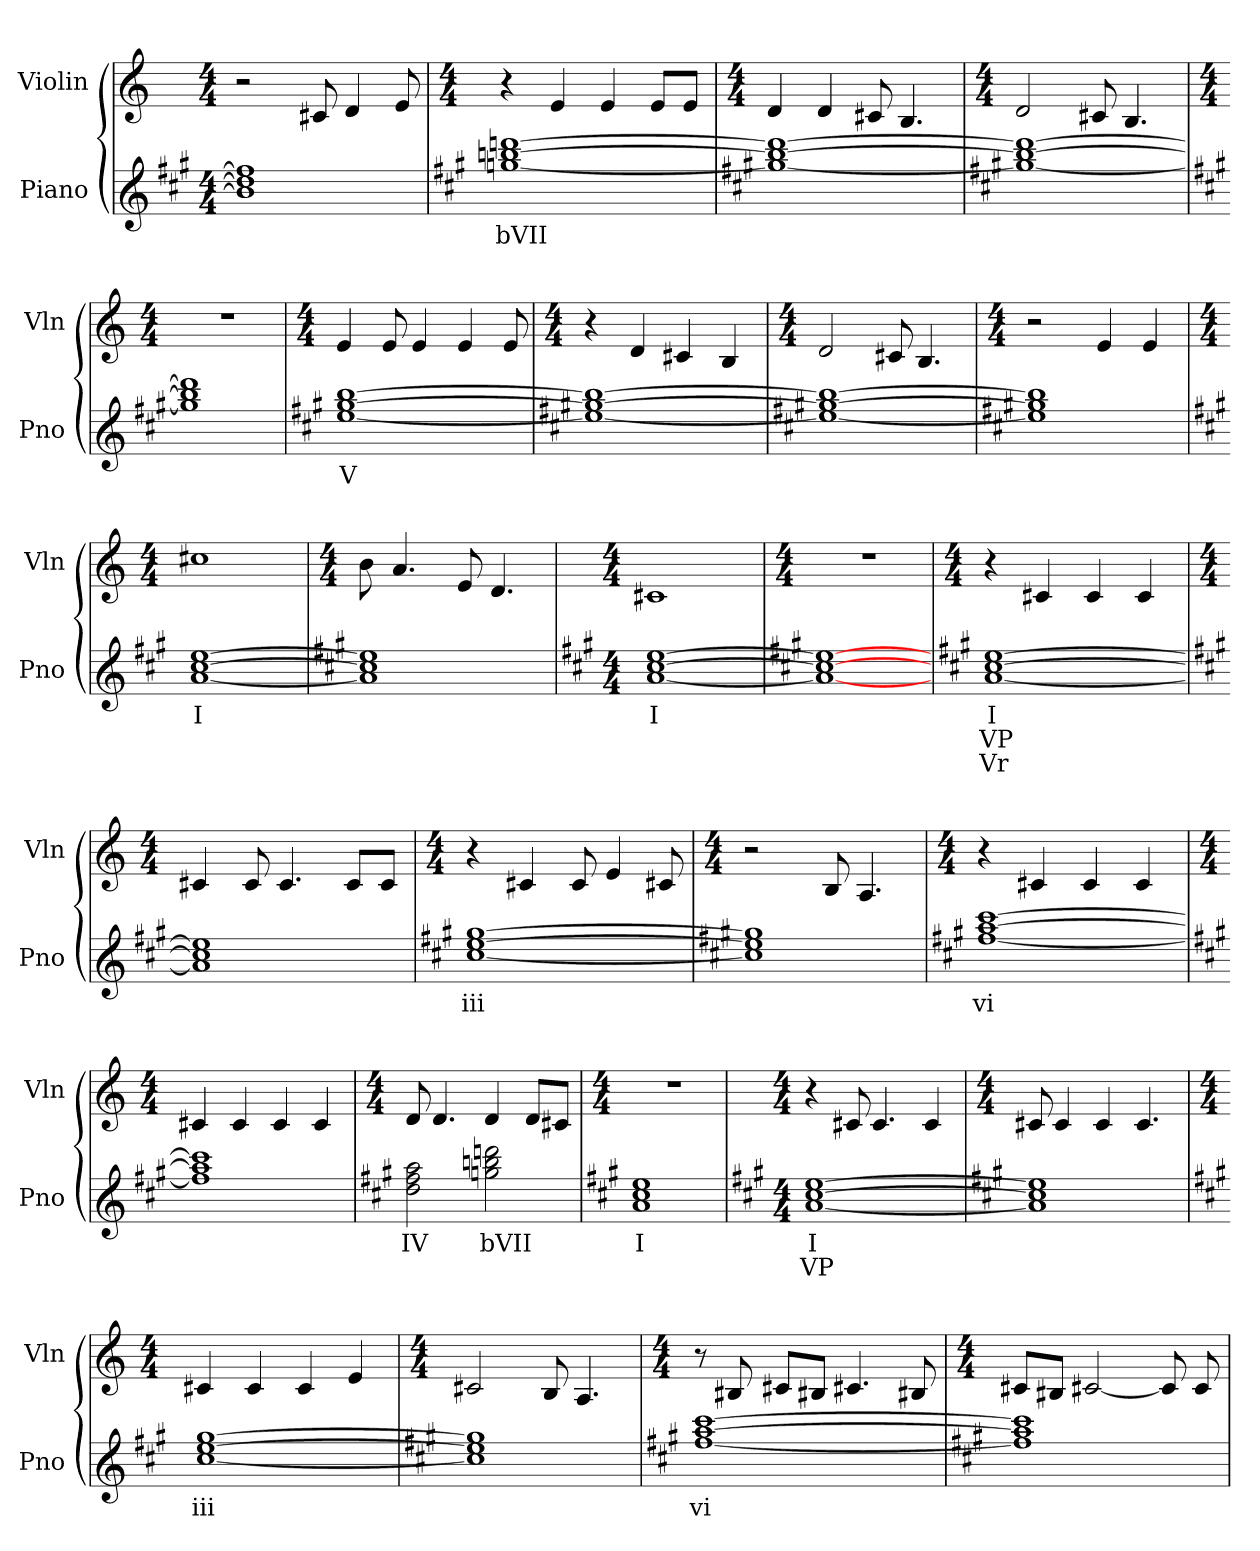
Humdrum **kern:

**kern	**text	**text	**text	**kern
*part2	*part2	*part2	*part2	*part1
*staff2	*staff2	*staff2	*staff2	*staff1
*I"Piano	*	*	*	*I"Violin
*I'Pno	*	*	*	*I'Vln
*k[f#c#g#]	*	*	*	*
*A:	*	*	*	*
*M4/4	*	*	*	*M4/4
=	=	=	=	=
1b] 1dd] 1ff#]	.	.	.	2r
.	.	.	.	8c#X
.	.	.	.	4d
.	.	.	.	8e
=	=	=	=	=
*k[f#c#g#]	*	*	*	*
*A:	*	*	*	*
*	*	*	*	*M4/4
[1ggn [1bbn [1dddn	bVII	.	.	4r
.	.	.	.	4e
.	.	.	.	4e
.	.	.	.	8eL
.	.	.	.	8eJ
=	=	=	=	=
*k[f#c#g#]	*	*	*	*
*A:	*	*	*	*
*	*	*	*	*M4/4
1ggn_ 1bbn_ 1dddn_	.	.	.	4d
.	.	.	.	4d
.	.	.	.	8c#X
.	.	.	.	4.B
=	=	=	=	=
*k[f#c#g#]	*	*	*	*
*A:	*	*	*	*
*	*	*	*	*M4/4
1ggn_ 1bbn_ 1dddn_	.	.	.	2d
.	.	.	.	8c#X
.	.	.	.	4.B
=	=	=	=	=
*k[f#c#g#]	*	*	*	*
*A:	*	*	*	*
*	*	*	*	*M4/4
1ggn] 1bbn] 1dddn]	.	.	.	1r
=	=	=	=	=
*k[f#c#g#]	*	*	*	*
*A:	*	*	*	*
*	*	*	*	*M4/4
[1ee [1gg# [1bb	V	.	.	4e
.	.	.	.	8e
.	.	.	.	4e
.	.	.	.	4e
.	.	.	.	8e
=	=	=	=	=
*k[f#c#g#]	*	*	*	*
*A:	*	*	*	*
*	*	*	*	*M4/4
1ee_ 1gg#_ 1bb_	.	.	.	4r
.	.	.	.	4d
.	.	.	.	4c#X
.	.	.	.	4B
=	=	=	=	=
*k[f#c#g#]	*	*	*	*
*A:	*	*	*	*
*	*	*	*	*M4/4
1ee_ 1gg#_ 1bb_	.	.	.	2d
.	.	.	.	8c#X
.	.	.	.	4.B
=	=	=	=	=
*k[f#c#g#]	*	*	*	*
*A:	*	*	*	*
*	*	*	*	*M4/4
1ee] 1gg#] 1bb]	.	.	.	2r
.	.	.	.	4e
.	.	.	.	4e
=	=	=	=	=
*k[f#c#g#]	*	*	*	*
*A:	*	*	*	*
*	*	*	*	*M4/4
[1a [1cc# [1ee	I	.	.	1cc#X
=	=	=	=	=
*k[f#c#g#]	*	*	*	*
*A:	*	*	*	*
*	*	*	*	*M4/4
1a] 1cc#] 1ee]	.	.	.	8b
.	.	.	.	4.a
.	.	.	.	8e
.	.	.	.	4.d
=	=	=	=	=
*k[f#c#g#]	*	*	*	*
*A:	*	*	*	*
*M4/4	*	*	*	*M4/4
[1a [1cc# [1ee	I	.	.	1c#X
=	=	=	=	=
*k[f#c#g#]	*	*	*	*
*A:	*	*	*	*
*	*	*	*	*M4/4
1a_ 1cc#_ 1ee_	.	.	.	1r
=	=	=	=	=
*k[f#c#g#]	*	*	*	*
*A:	*	*	*	*
*	*	*	*	*M4/4
[1a [1cc# [1ee	I	VP	Vr	4r
.	.	.	.	4c#X
.	.	.	.	4c#
.	.	.	.	4c#
=	=	=	=	=
*k[f#c#g#]	*	*	*	*
*A:	*	*	*	*
*	*	*	*	*M4/4
1a] 1cc#] 1ee]	.	.	.	4c#X
.	.	.	.	8c#
.	.	.	.	4.c#
.	.	.	.	8c#L
.	.	.	.	8c#J
=	=	=	=	=
*k[f#c#g#]	*	*	*	*
*A:	*	*	*	*
*	*	*	*	*M4/4
[1cc# [1ee [1gg#	iii	.	.	4r
.	.	.	.	4c#X
.	.	.	.	8c#
.	.	.	.	4e
.	.	.	.	8c#X
=	=	=	=	=
*k[f#c#g#]	*	*	*	*
*A:	*	*	*	*
*	*	*	*	*M4/4
1cc#] 1ee] 1gg#]	.	.	.	2r
.	.	.	.	8B
.	.	.	.	4.A
=	=	=	=	=
*k[f#c#g#]	*	*	*	*
*A:	*	*	*	*
*	*	*	*	*M4/4
[1ff# [1aa [1ccc#	vi	.	.	4r
.	.	.	.	4c#X
.	.	.	.	4c#
.	.	.	.	4c#
=	=	=	=	=
*k[f#c#g#]	*	*	*	*
*A:	*	*	*	*
*	*	*	*	*M4/4
1ff#] 1aa] 1ccc#]	.	.	.	4c#X
.	.	.	.	4c#
.	.	.	.	4c#
.	.	.	.	4c#
=	=	=	=	=
*k[f#c#g#]	*	*	*	*
*A:	*	*	*	*
*	*	*	*	*M4/4
2dd 2ff# 2aa	IV	.	.	8d
.	.	.	.	4.d
2ggn 2bbn 2dddn	bVII	.	.	4d
.	.	.	.	8dL
.	.	.	.	8c#XJ
=	=	=	=	=
*k[f#c#g#]	*	*	*	*
*A:	*	*	*	*
*	*	*	*	*M4/4
1a 1cc# 1ee	I	.	.	1r
=	=	=	=	=
*k[f#c#g#]	*	*	*	*
*A:	*	*	*	*
*M4/4	*	*	*	*M4/4
[1a [1cc# [1ee	I	VP	.	4r
.	.	.	.	8c#X
.	.	.	.	4.c#
.	.	.	.	4c#
=	=	=	=	=
*k[f#c#g#]	*	*	*	*
*A:	*	*	*	*
*	*	*	*	*M4/4
1a] 1cc#] 1ee]	.	.	.	8c#X
.	.	.	.	4c#
.	.	.	.	4c#
.	.	.	.	4.c#
=	=	=	=	=
*k[f#c#g#]	*	*	*	*
*A:	*	*	*	*
*	*	*	*	*M4/4
[1cc# [1ee [1gg#	iii	.	.	4c#X
.	.	.	.	4c#
.	.	.	.	4c#
.	.	.	.	4e
=	=	=	=	=
*k[f#c#g#]	*	*	*	*
*A:	*	*	*	*
*	*	*	*	*M4/4
1cc#] 1ee] 1gg#]	.	.	.	2c#X
.	.	.	.	8B
.	.	.	.	4.A
=	=	=	=	=
*k[f#c#g#]	*	*	*	*
*A:	*	*	*	*
*	*	*	*	*M4/4
[1ff# [1aa [1ccc#	vi	.	.	8r
.	.	.	.	8B#X
.	.	.	.	8c#XL
.	.	.	.	8B#XJ
.	.	.	.	4.c#X
.	.	.	.	8B#X
=	=	=	=	=
*k[f#c#g#]	*	*	*	*
*A:	*	*	*	*
*	*	*	*	*M4/4
1ff#] 1aa] 1ccc#]	.	.	.	8c#XL
.	.	.	.	8B#XJ
.	.	.	.	[2c#X
.	.	.	.	8c#]
.	.	.	.	8c#
=	=	=	=	=
*-	*-	*-	*-	*-
